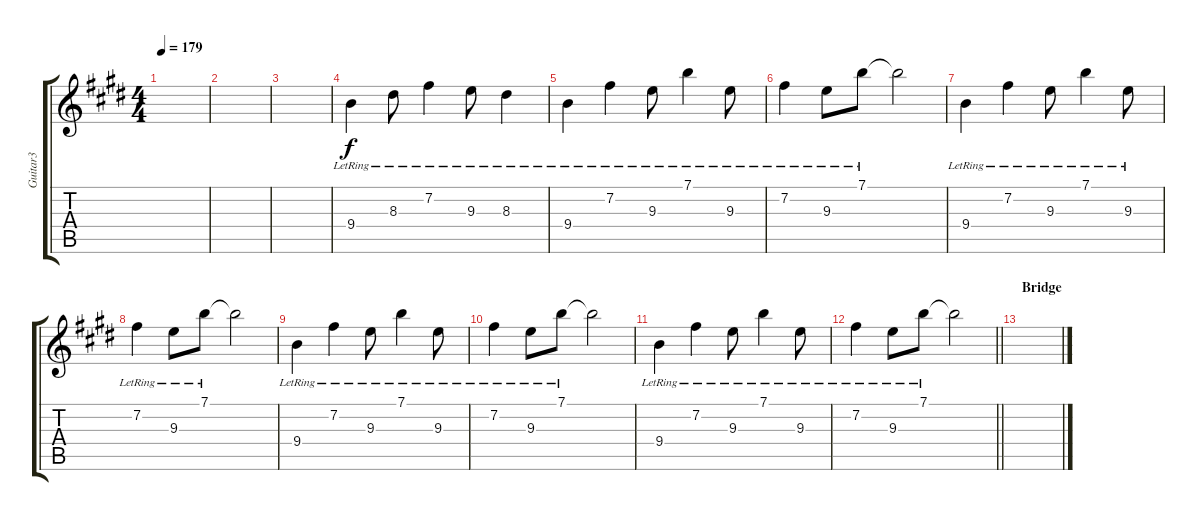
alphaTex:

\track ("Guitar3" "Guitar3") {instrument electricguitarclean}
\staff {score tabs}
\tuning (E4 B3 G3 D3 A2 E2) {hide}
\ts (4 4)
\tempo 179
\clef g2
\ks e
|
|
|
9.4{lr}.4 8.3{lr}.8 7.2{lr}.4 9.3{lr}.8 8.3{lr}.4 |
9.4{lr}.4 7.2{lr}.4 9.3{lr}.8 7.1{lr}.4 9.3{lr}.8 |
7.2{lr}.4 9.3{lr}.8 7.1{lr}.8 7.1{t}.2 |
9.4{lr}.4 7.2{lr}.4 9.3{lr}.8 7.1{lr}.4 9.3{lr}.8 |
7.2{lr}.4 9.3{lr}.8 7.1{lr}.8 7.1{t}.2 |
9.4{lr}.4 7.2{lr}.4 9.3{lr}.8 7.1{lr}.4 9.3{lr}.8 |
7.2{lr}.4 9.3{lr}.8 7.1{lr}.8 7.1{t}.2 |
9.4{lr}.4 7.2{lr}.4 9.3{lr}.8 7.1{lr}.4 9.3{lr}.8 |
\barLineRight lightlight
7.2{lr}.4 9.3{lr}.8 7.1{lr}.8 7.1{t}.2 |
\section ("" "Bridge")
